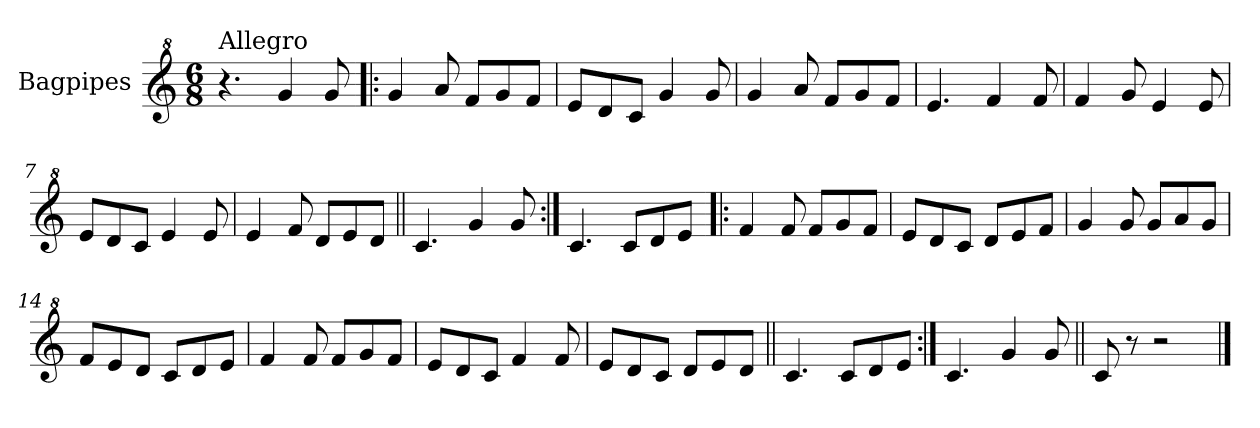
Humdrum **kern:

**kern
*part1
*staff1
*I"Bagpipes
*I'Bag
*clefG^2
*k[]
*C:
*M6/8
=1
!LO:TX:a:t=Allegro
4.r
4gg/
8gg/
=2!|:
4gg/
8aa/
8ff/L
8gg/
8ff/J
=3
8ee/L
8dd/
8cc/J
4gg/
8gg/
=4
4gg/
8aa/
8ff/L
8gg/
8ff/J
=5
4.ee/
4ff/
8ff/
=6
4ff/
8gg/
4ee/
8ee/
=7
8ee/L
8dd/
8cc/J
4ee/
8ee/
=8
4ee/
8ff/
8dd/L
8ee/
8dd/J
!!LO:LB:g=z
=9||
4.cc/
4gg/
8gg/
=10:|!
4.cc/
8cc/L
8dd/
8ee/J
=11!|:
4ff/
8ff/
8ff/L
8gg/
8ff/J
=12
8ee/L
8dd/
8cc/J
8dd/L
8ee/
8ff/J
=13
4gg/
8gg/
8gg/L
8aa/
8gg/J
=14
8ff/L
8ee/
8dd/J
8cc/L
8dd/
8ee/J
=15
4ff/
8ff/
8ff/L
8gg/
8ff/J
=16
8ee/L
8dd/
8cc/J
4ff/
8ff/
!!LO:LB:g=z
=17
8ee/L
8dd/
8cc/J
8dd/L
8ee/
8dd/J
=18||
4.cc/
8cc/L
8dd/
8ee/J
=19:|!
4.cc/
4gg/
8gg/
=20||
8cc/
8r
2r
==
*-
